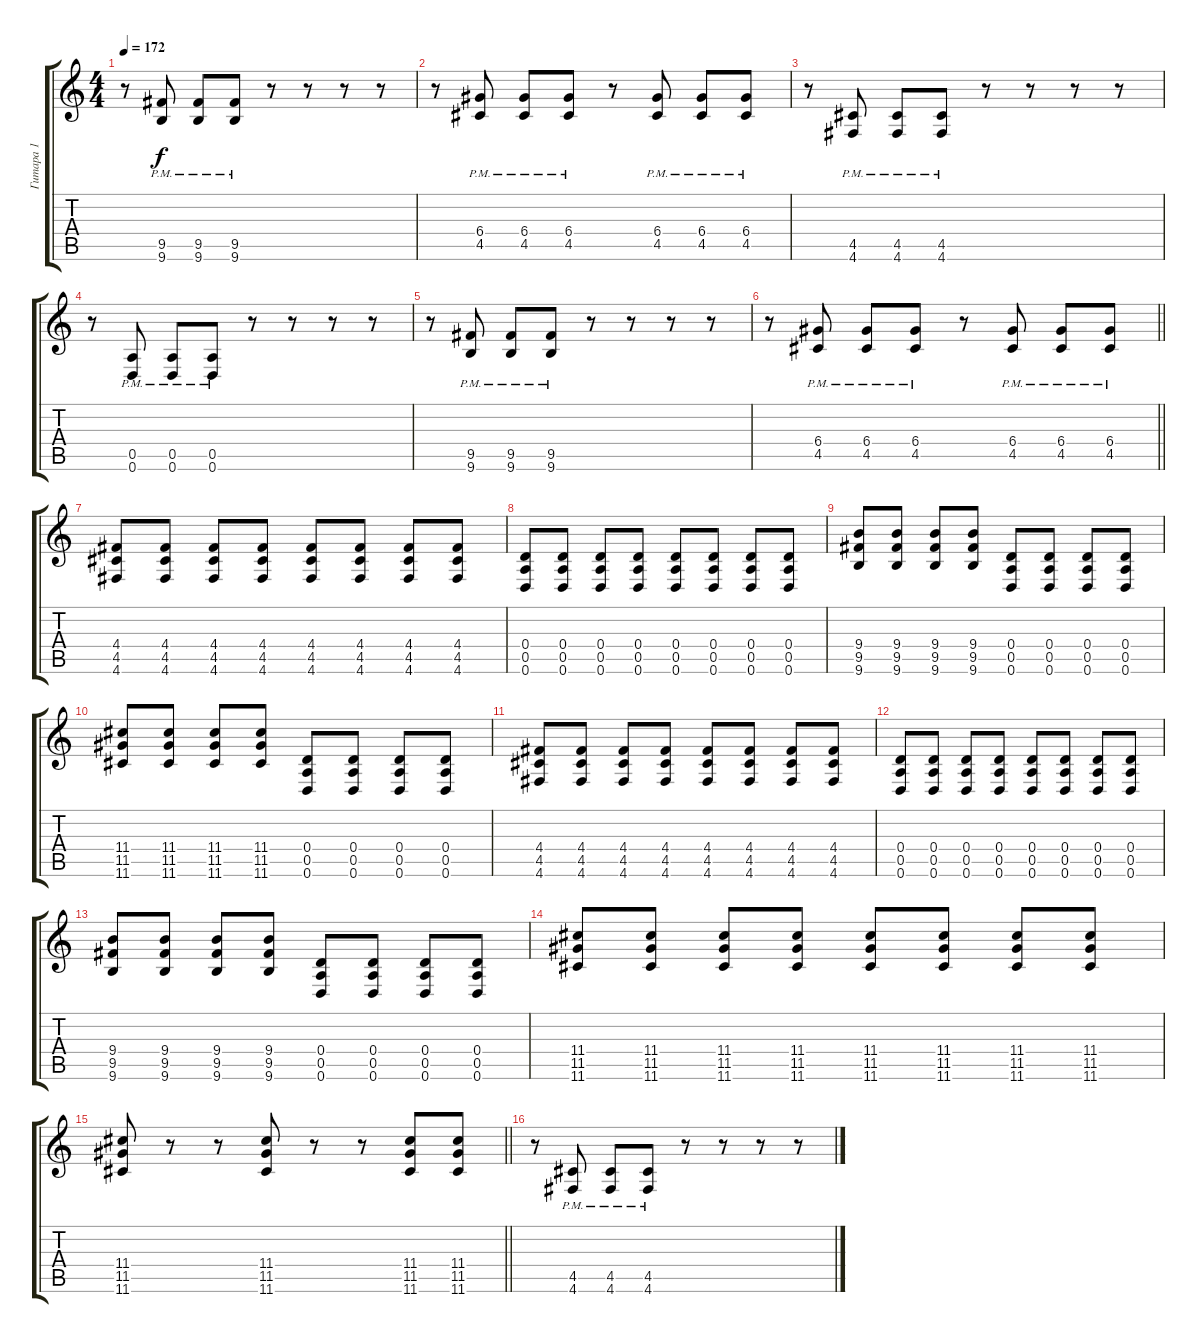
\track ("Гитара 1" "Гитара 1") {instrument distortionguitar}
\staff {score tabs}
\tuning (E4 B3 G3 D3 A2 D2) {hide}
\ts (4 4)
\tempo 172
\clef g2
\ks c
r.8{dy f} (9.5{pm} 9.6{pm}).8 (9.5{pm} 9.6{pm}).8 (9.5{pm} 9.6{pm}).8 r.8 r.8 r.8 r.8 |
r.8 (6.4{pm} 4.5{pm}).8 (6.4{pm} 4.5{pm}).8 (6.4{pm} 4.5{pm}).8 r.8 (6.4{pm} 4.5{pm}).8 (6.4{pm} 4.5{pm}).8 (6.4{pm} 4.5{pm}).8 |
r.8 (4.5{pm} 4.6{pm}).8 (4.5{pm} 4.6{pm}).8 (4.5{pm} 4.6{pm}).8 r.8 r.8 r.8 r.8 |
r.8 (0.5{pm} 0.6{pm}).8 (0.5{pm} 0.6{pm}).8 (0.5{pm} 0.6{pm}).8 r.8 r.8 r.8 r.8 |
r.8 (9.5{pm} 9.6{pm}).8 (9.5{pm} 9.6{pm}).8 (9.5{pm} 9.6{pm}).8 r.8 r.8 r.8 r.8 |
\barLineRight lightlight
r.8 (6.4{pm} 4.5{pm}).8 (6.4{pm} 4.5{pm}).8 (6.4{pm} 4.5{pm}).8 r.8 (6.4{pm} 4.5{pm}).8 (6.4{pm} 4.5{pm}).8 (6.4{pm} 4.5{pm}).8 |
\section ("" "")
(4.4 4.5 4.6).8 (4.4 4.5 4.6).8 (4.4 4.5 4.6).8 (4.4 4.5 4.6).8 (4.4 4.5 4.6).8 (4.4 4.5 4.6).8 (4.4 4.5 4.6).8 (4.4 4.5 4.6).8 |
(0.4 0.5 0.6).8 (0.4 0.5 0.6).8 (0.4 0.5 0.6).8 (0.4 0.5 0.6).8 (0.4 0.5 0.6).8 (0.4 0.5 0.6).8 (0.4 0.5 0.6).8 (0.4 0.5 0.6).8 |
(9.4 9.5 9.6).8 (9.4 9.5 9.6).8 (9.4 9.5 9.6).8 (9.4 9.5 9.6).8 (0.4 0.5 0.6).8 (0.4 0.5 0.6).8 (0.4 0.5 0.6).8 (0.4 0.5 0.6).8 |
(11.4 11.5 11.6).8 (11.4 11.5 11.6).8 (11.4 11.5 11.6).8 (11.4 11.5 11.6).8 (0.4 0.5 0.6).8 (0.4 0.5 0.6).8 (0.4 0.5 0.6).8 (0.4 0.5 0.6).8 |
(4.4 4.5 4.6).8 (4.4 4.5 4.6).8 (4.4 4.5 4.6).8 (4.4 4.5 4.6).8 (4.4 4.5 4.6).8 (4.4 4.5 4.6).8 (4.4 4.5 4.6).8 (4.4 4.5 4.6).8 |
(0.4 0.5 0.6).8 (0.4 0.5 0.6).8 (0.4 0.5 0.6).8 (0.4 0.5 0.6).8 (0.4 0.5 0.6).8 (0.4 0.5 0.6).8 (0.4 0.5 0.6).8 (0.4 0.5 0.6).8 |
(9.4 9.5 9.6).8 (9.4 9.5 9.6).8 (9.4 9.5 9.6).8 (9.4 9.5 9.6).8 (0.4 0.5 0.6).8 (0.4 0.5 0.6).8 (0.4 0.5 0.6).8 (0.4 0.5 0.6).8 |
(11.4 11.5 11.6).8 (11.4 11.5 11.6).8 (11.4 11.5 11.6).8 (11.4 11.5 11.6).8 (11.4 11.5 11.6).8 (11.4 11.5 11.6).8 (11.4 11.5 11.6).8 (11.4 11.5 11.6).8 |
\barLineRight lightlight
(11.4 11.5 11.6).8 r.8 r.8 (11.4 11.5 11.6).8 r.8 r.8 (11.4 11.5 11.6).8 (11.4 11.5 11.6).8 |
\section ("" "")
r.8 (4.5{pm} 4.6{pm}).8 (4.5{pm} 4.6{pm}).8 (4.5{pm} 4.6{pm}).8 r.8 r.8 r.8 r.8
